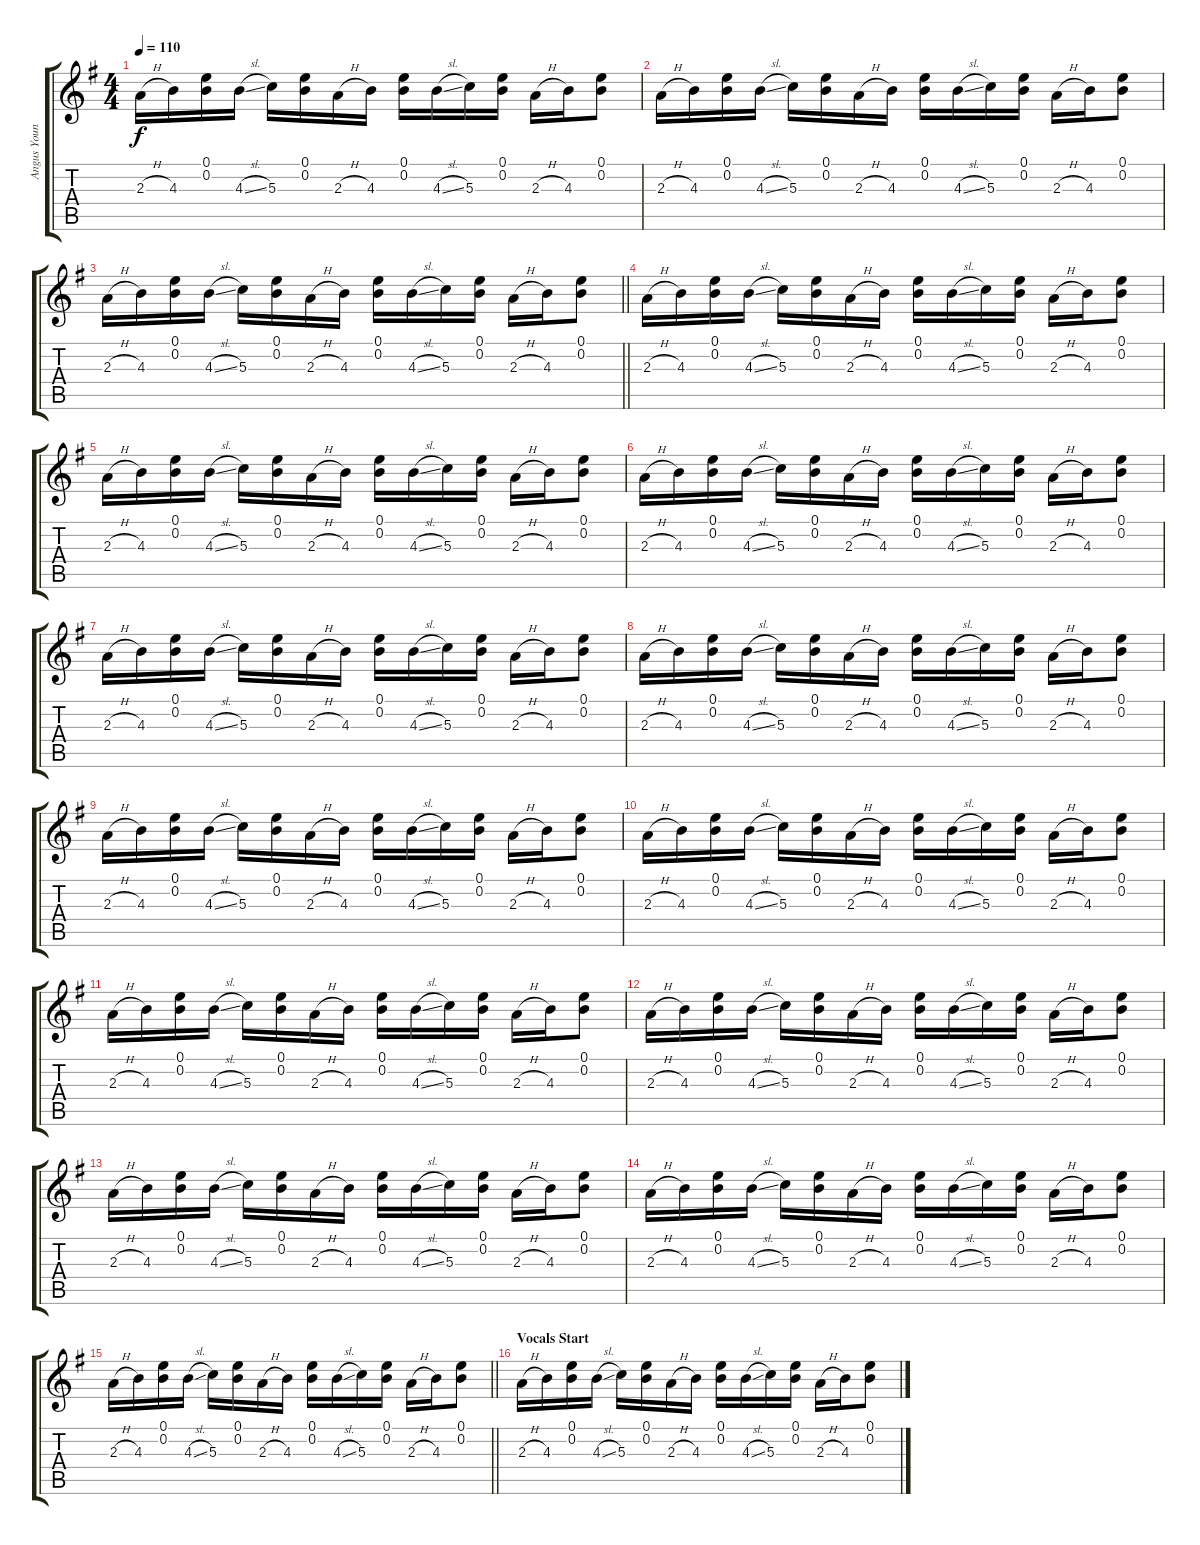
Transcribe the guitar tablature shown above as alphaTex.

\track ("Angus Young (Guitar)" "Angus Youn") {instrument overdrivenguitar}
\staff {score tabs}
\tuning (E4 B3 G3 D3 A2 E2) {hide}
\ts (4 4)
\tempo 110
\clef g2
\ks g
2.3{h}.16{dy f} 4.3.16 (0.1 0.2).16 4.3{sl}.16 5.3.16 (0.1 0.2).16 2.3{h}.16 4.3.16 (0.1 0.2).16 4.3{sl}.16 5.3.16 (0.1 0.2).16 2.3{h}.16 4.3.16 (0.1 0.2).8 |
2.3{h}.16 4.3.16 (0.1 0.2).16 4.3{sl}.16 5.3.16 (0.1 0.2).16 2.3{h}.16 4.3.16 (0.1 0.2).16 4.3{sl}.16 5.3.16 (0.1 0.2).16 2.3{h}.16 4.3.16 (0.1 0.2).8 |
\barLineRight lightlight
2.3{h}.16 4.3.16 (0.1 0.2).16 4.3{sl}.16 5.3.16 (0.1 0.2).16 2.3{h}.16 4.3.16 (0.1 0.2).16 4.3{sl}.16 5.3.16 (0.1 0.2).16 2.3{h}.16 4.3.16 (0.1 0.2).8 |
2.3{h}.16 4.3.16 (0.1 0.2).16 4.3{sl}.16 5.3.16 (0.1 0.2).16 2.3{h}.16 4.3.16 (0.1 0.2).16 4.3{sl}.16 5.3.16 (0.1 0.2).16 2.3{h}.16 4.3.16 (0.1 0.2).8 |
2.3{h}.16 4.3.16 (0.1 0.2).16 4.3{sl}.16 5.3.16 (0.1 0.2).16 2.3{h}.16 4.3.16 (0.1 0.2).16 4.3{sl}.16 5.3.16 (0.1 0.2).16 2.3{h}.16 4.3.16 (0.1 0.2).8 |
2.3{h}.16 4.3.16 (0.1 0.2).16 4.3{sl}.16 5.3.16 (0.1 0.2).16 2.3{h}.16 4.3.16 (0.1 0.2).16 4.3{sl}.16 5.3.16 (0.1 0.2).16 2.3{h}.16 4.3.16 (0.1 0.2).8 |
2.3{h}.16 4.3.16 (0.1 0.2).16 4.3{sl}.16 5.3.16 (0.1 0.2).16 2.3{h}.16 4.3.16 (0.1 0.2).16 4.3{sl}.16 5.3.16 (0.1 0.2).16 2.3{h}.16 4.3.16 (0.1 0.2).8 |
2.3{h}.16 4.3.16 (0.1 0.2).16 4.3{sl}.16 5.3.16 (0.1 0.2).16 2.3{h}.16 4.3.16 (0.1 0.2).16 4.3{sl}.16 5.3.16 (0.1 0.2).16 2.3{h}.16 4.3.16 (0.1 0.2).8 |
2.3{h}.16 4.3.16 (0.1 0.2).16 4.3{sl}.16 5.3.16 (0.1 0.2).16 2.3{h}.16 4.3.16 (0.1 0.2).16 4.3{sl}.16 5.3.16 (0.1 0.2).16 2.3{h}.16 4.3.16 (0.1 0.2).8 |
2.3{h}.16 4.3.16 (0.1 0.2).16 4.3{sl}.16 5.3.16 (0.1 0.2).16 2.3{h}.16 4.3.16 (0.1 0.2).16 4.3{sl}.16 5.3.16 (0.1 0.2).16 2.3{h}.16 4.3.16 (0.1 0.2).8 |
2.3{h}.16 4.3.16 (0.1 0.2).16 4.3{sl}.16 5.3.16 (0.1 0.2).16 2.3{h}.16 4.3.16 (0.1 0.2).16 4.3{sl}.16 5.3.16 (0.1 0.2).16 2.3{h}.16 4.3.16 (0.1 0.2).8 |
2.3{h}.16 4.3.16 (0.1 0.2).16 4.3{sl}.16 5.3.16 (0.1 0.2).16 2.3{h}.16 4.3.16 (0.1 0.2).16 4.3{sl}.16 5.3.16 (0.1 0.2).16 2.3{h}.16 4.3.16 (0.1 0.2).8 |
2.3{h}.16 4.3.16 (0.1 0.2).16 4.3{sl}.16 5.3.16 (0.1 0.2).16 2.3{h}.16 4.3.16 (0.1 0.2).16 4.3{sl}.16 5.3.16 (0.1 0.2).16 2.3{h}.16 4.3.16 (0.1 0.2).8 |
2.3{h}.16 4.3.16 (0.1 0.2).16 4.3{sl}.16 5.3.16 (0.1 0.2).16 2.3{h}.16 4.3.16 (0.1 0.2).16 4.3{sl}.16 5.3.16 (0.1 0.2).16 2.3{h}.16 4.3.16 (0.1 0.2).8 |
\barLineRight lightlight
2.3{h}.16 4.3.16 (0.1 0.2).16 4.3{sl}.16 5.3.16 (0.1 0.2).16 2.3{h}.16 4.3.16 (0.1 0.2).16 4.3{sl}.16 5.3.16 (0.1 0.2).16 2.3{h}.16 4.3.16 (0.1 0.2).8 |
\section ("" "Vocals Start")
2.3{h}.16 4.3.16 (0.1 0.2).16 4.3{sl}.16 5.3.16 (0.1 0.2).16 2.3{h}.16 4.3.16 (0.1 0.2).16 4.3{sl}.16 5.3.16 (0.1 0.2).16 2.3{h}.16 4.3.16 (0.1 0.2).8
